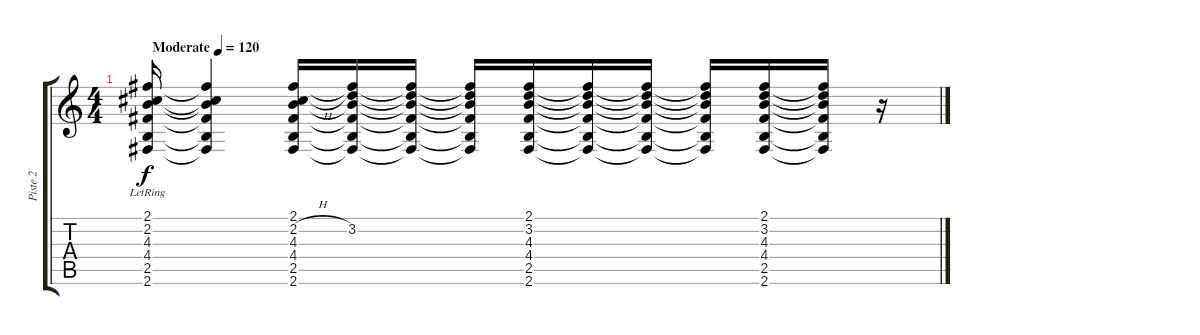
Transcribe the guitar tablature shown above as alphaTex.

\track ("Piste 2" "Piste 2") {instrument acousticguitarsteel}
\staff {score tabs}
\tuning (E4 B3 G3 D3 A2 E2) {hide}
\ts (4 4)
\tempo (120 "Moderate")
\clef g2
\ks c
(2.1{lr} 2.2{lr} 4.3{lr} 4.4{lr} 2.5{lr} 2.6{lr}).16{dy f instrument acousticguitarsteel} (2.1{t} 2.2{t} 4.3{t} 4.4{t} 2.5{t} 2.6{t}).4 (2.1 2.2{h} 4.3 4.4 2.5 2.6).16 (2.1{t} 3.2 4.3{t} 4.4{t} 2.5{t} 2.6{t}).16 (2.1{t} 3.2{t} 4.3{t} 4.4{t} 2.5{t} 2.6{t}).16 (2.1{t} 3.2{t} 4.3{t} 4.4{t} 2.5{t} 2.6{t}).16 (2.1 3.2 4.3 4.4 2.5 2.6).16 (2.1{t} 3.2{t} 4.3{t} 4.4{t} 2.5{t} 2.6{t}).16 (2.1{t} 3.2{t} 4.3{t} 4.4{t} 2.5{t} 2.6{t}).16 (2.1{t} 3.2{t} 4.3{t} 4.4{t} 2.5{t} 2.6{t}).16 (2.1 3.2 4.3 4.4 2.5 2.6).16 (2.1{t} 3.2{t} 4.3{t} 4.4{t} 2.5{t} 2.6{t}).16 r.16
